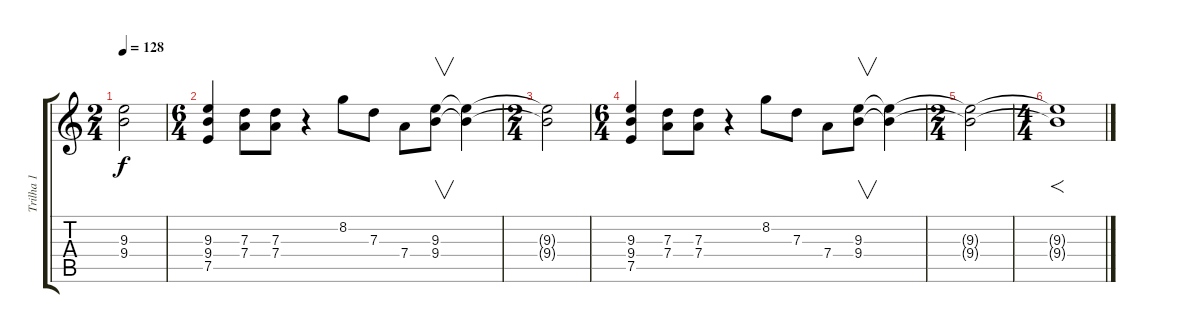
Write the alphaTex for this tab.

\track ("Trilha 1" "Trilha 1") {instrument overdrivenguitar}
\staff {score tabs}
\tuning (E4 B3 G3 D3 A2 E2) {hide}
\ts (2 4)
\tempo 128
\clef g2
\ks c
(9.3{t} 9.4{t}).2{dy f} |
\ts (6 4)
(9.3 9.4 7.5).4 (7.3 7.4).8 (7.3 7.4).8 r.4 8.2.8 7.3.8 7.4.8 (9.3 9.4).8{v} (9.3{t} 9.4{t}).4 |
\ts (2 4)
(9.3{t} 9.4{t}).2 |
\ts (6 4)
(9.3 9.4 7.5).4 (7.3 7.4).8 (7.3 7.4).8 r.4 8.2.8 7.3.8 7.4.8 (9.3 9.4).8{v} (9.3{t} 9.4{t}).4 |
\ts (2 4)
(9.3{t} 9.4{t}).2 |
\ts (4 4)
(9.3{t} 9.4{t}).1{f}
